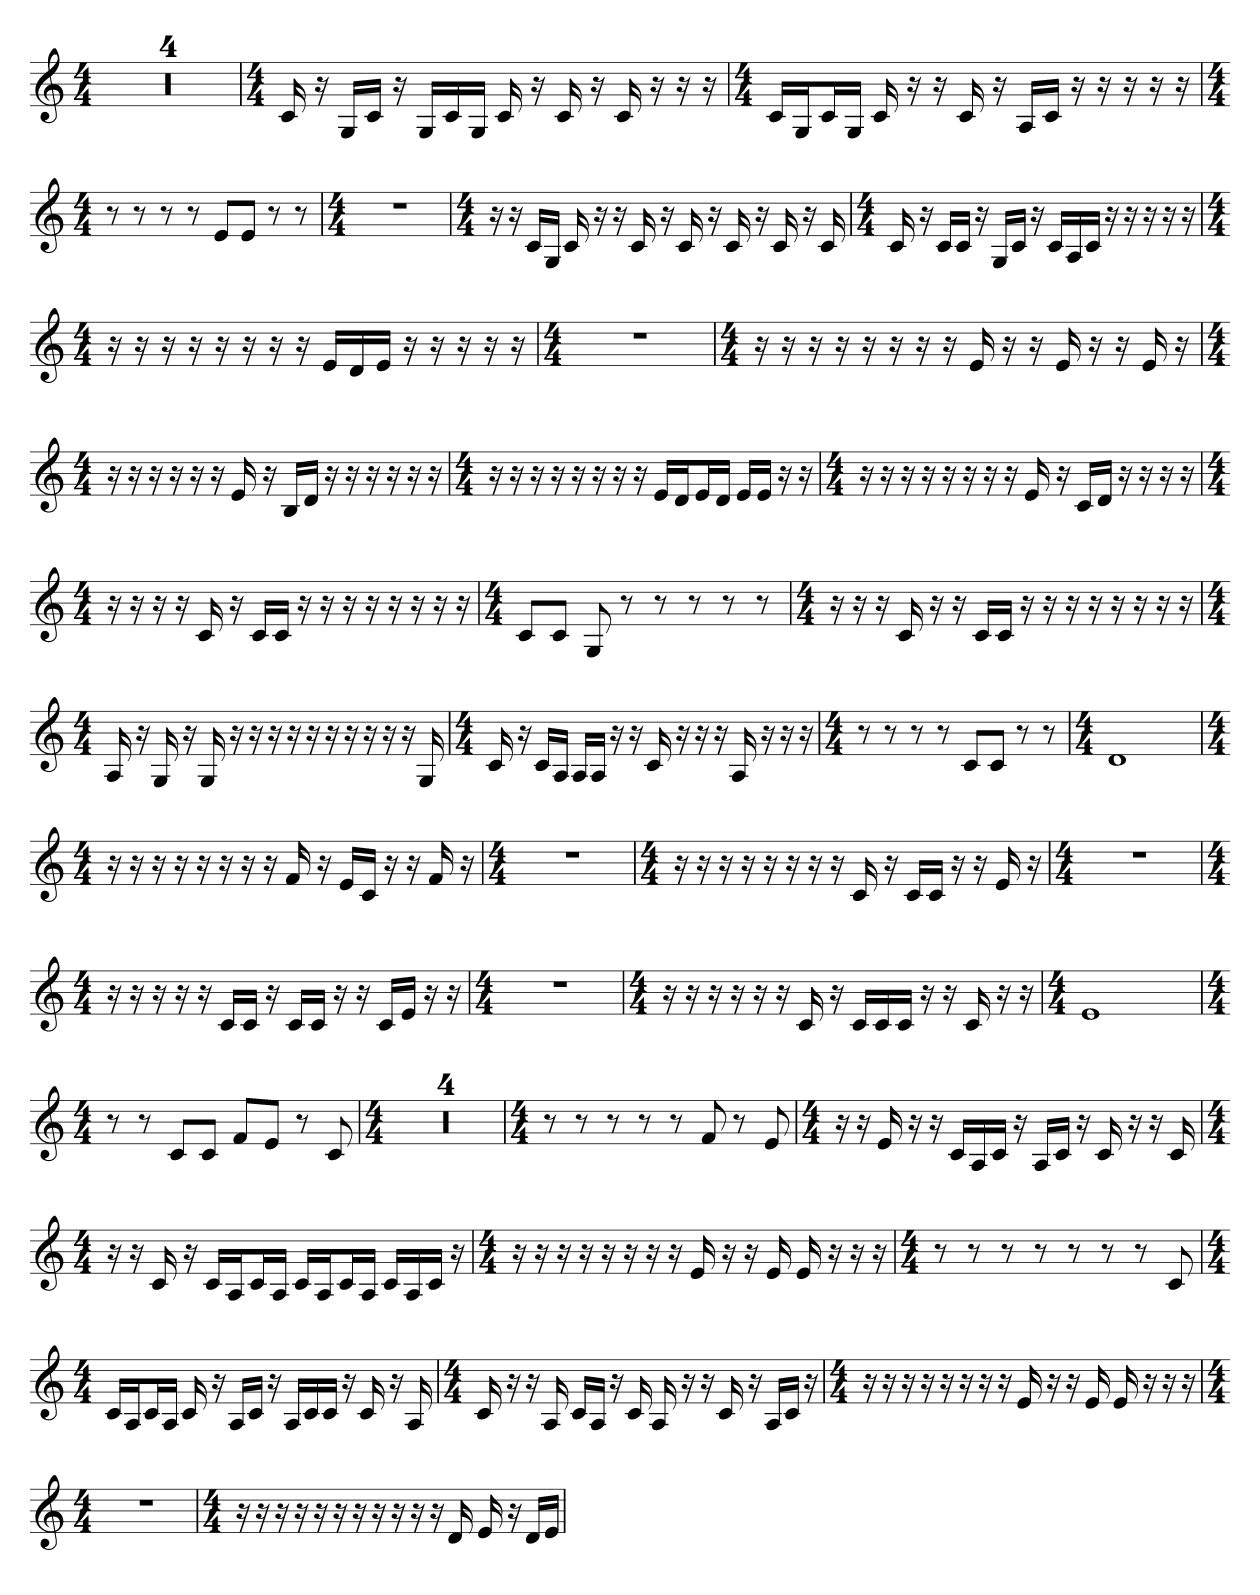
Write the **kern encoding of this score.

**kern
*part1
*staff1
*M4/4
=
1r
=
*M4/4
1r
=
*M4/4
1r
=
*M4/4
1r
=
*M4/4
16c
16r
16GLL
16cJJ
16r
16GLL
16c
16GJJ
16c
16r
16c
16r
16c
16r
16r
16r
=
*M4/4
16cLL
16GJ
16cL
16GJJ
16c
16r
16r
16c
16r
16ALL
16cJJ
16r
16r
16r
16r
16r
=
*M4/4
8r
8r
8r
8r
8eL
8eJ
8r
8r
=
*M4/4
1r
=
*M4/4
16r
16r
16cLL
16GJJ
16c
16r
16r
16c
16r
16c
16r
16c
16r
16c
16r
16c
=
*M4/4
16c
16r
16cLL
16cJJ
16r
16GLL
16cJJ
16r
16cLL
16A
16cJJ
16r
16r
16r
16r
16r
=
*M4/4
16r
16r
16r
16r
16r
16r
16r
16r
16eLL
16d
16eJJ
16r
16r
16r
16r
16r
=
*M4/4
1r
=
*M4/4
16r
16r
16r
16r
16r
16r
16r
16r
16e
16r
16r
16e
16r
16r
16e
16r
=
*M4/4
16r
16r
16r
16r
16r
16r
16e
16r
16BLL
16dJJ
16r
16r
16r
16r
16r
16r
=
*M4/4
16r
16r
16r
16r
16r
16r
16r
16r
16eLL
16dJ
16eL
16dJJ
16eLL
16eJJ
16r
16r
=
*M4/4
16r
16r
16r
16r
16r
16r
16r
16r
16e
16r
16cLL
16dJJ
16r
16r
16r
16r
=
*M4/4
16r
16r
16r
16r
16c
16r
16cLL
16cJJ
16r
16r
16r
16r
16r
16r
16r
16r
=
*M4/4
8cL
8cJ
8G
8r
8r
8r
8r
8r
=
*M4/4
16r
16r
16r
16c
16r
16r
16cLL
16cJJ
16r
16r
16r
16r
16r
16r
16r
16r
=
*M4/4
16A
16r
16G
16r
16G
16r
16r
16r
16r
16r
16r
16r
16r
16r
16r
16G
=
*M4/4
16c
16r
16cLL
16AJJ
16ALL
16AJJ
16r
16r
16c
16r
16r
16r
16A
16r
16r
16r
=
*M4/4
8r
8r
8r
8r
8cL
8cJ
8r
8r
=
*M4/4
1d
=
*M4/4
16r
16r
16r
16r
16r
16r
16r
16r
16f
16r
16eLL
16cJJ
16r
16r
16f
16r
=
*M4/4
1r
=
*M4/4
16r
16r
16r
16r
16r
16r
16r
16r
16c
16r
16cLL
16cJJ
16r
16r
16e
16r
=
*M4/4
1r
=
*M4/4
16r
16r
16r
16r
16r
16cLL
16cJJ
16r
16cLL
16cJJ
16r
16r
16cLL
16eJJ
16r
16r
=
*M4/4
1r
=
*M4/4
16r
16r
16r
16r
16r
16r
16c
16r
16cLL
16c
16cJJ
16r
16r
16c
16r
16r
=
*M4/4
1e
=
*M4/4
8r
8r
8cL
8cJ
8fL
8eJ
8r
8c
=
*M4/4
1r
=
*M4/4
1r
=
*M4/4
1r
=
*M4/4
1r
=
*M4/4
8r
8r
8r
8r
8r
8f
8r
8e
=
*M4/4
16r
16r
16e
16r
16r
16cLL
16A
16cJJ
16r
16ALL
16cJJ
16r
16c
16r
16r
16c
=
*M4/4
16r
16r
16c
16r
16cLL
16AJ
16cL
16AJJ
16cLL
16AJ
16cL
16AJJ
16cLL
16A
16cJJ
16r
=
*M4/4
16r
16r
16r
16r
16r
16r
16r
16r
16e
16r
16r
16e
16e
16r
16r
16r
=
*M4/4
8r
8r
8r
8r
8r
8r
8r
8c
=
*M4/4
16cLL
16AJ
16cL
16AJJ
16c
16r
16ALL
16cJJ
16r
16ALL
16c
16cJJ
16r
16c
16r
16A
=
*M4/4
16c
16r
16r
16A
16cLL
16AJJ
16r
16c
16A
16r
16r
16c
16r
16ALL
16cJJ
16r
=
*M4/4
16r
16r
16r
16r
16r
16r
16r
16r
16e
16r
16r
16e
16e
16r
16r
16r
=
*M4/4
1r
=
*M4/4
16r
16r
16r
16r
16r
16r
16r
16r
16r
16r
16r
16d
16e
16r
16dLL
16eJJ
=
*-
